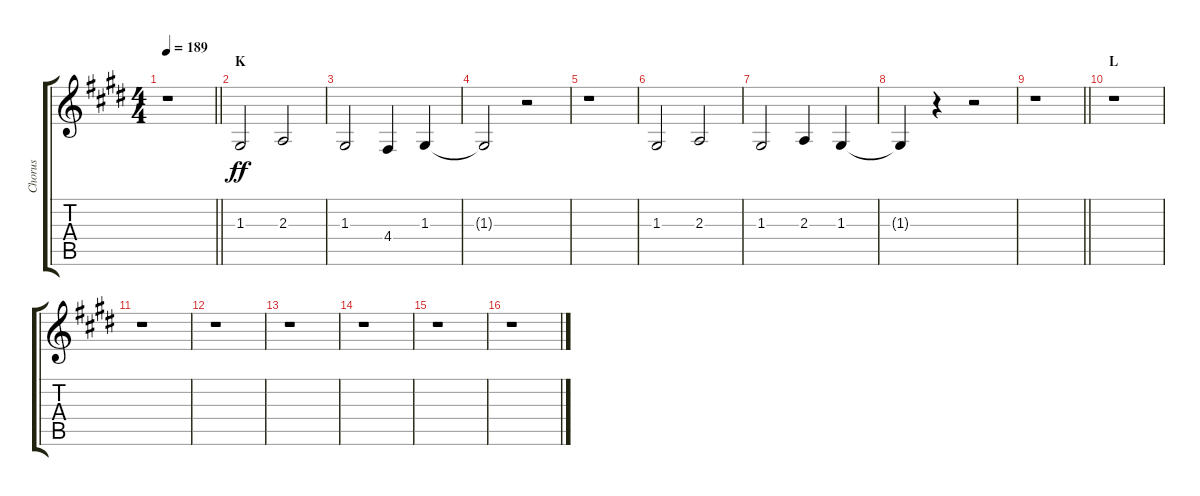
\track ("Chorus" "Chorus") {instrument voiceoohs}
\staff {score tabs}
\tuning (E4 B3 G3 D3 A2 E2) {hide}
\ts (4 4)
\tempo 189
\clef g2
\barLineRight lightlight
\ks e
r.1{dy ff} |
\section ("" "K")
1.3.2 2.3.2 |
1.3.2 4.4.4 1.3.4 |
1.3{t}.2 r.2 |
r.1 |
1.3.2 2.3.2 |
1.3.2 2.3.4 1.3.4 |
1.3{t}.4 r.4 r.2 |
\barLineRight lightlight
r.1 |
\section ("" "L")
r.1 |
r.1 |
r.1 |
r.1 |
r.1 |
r.1 |
r.1
